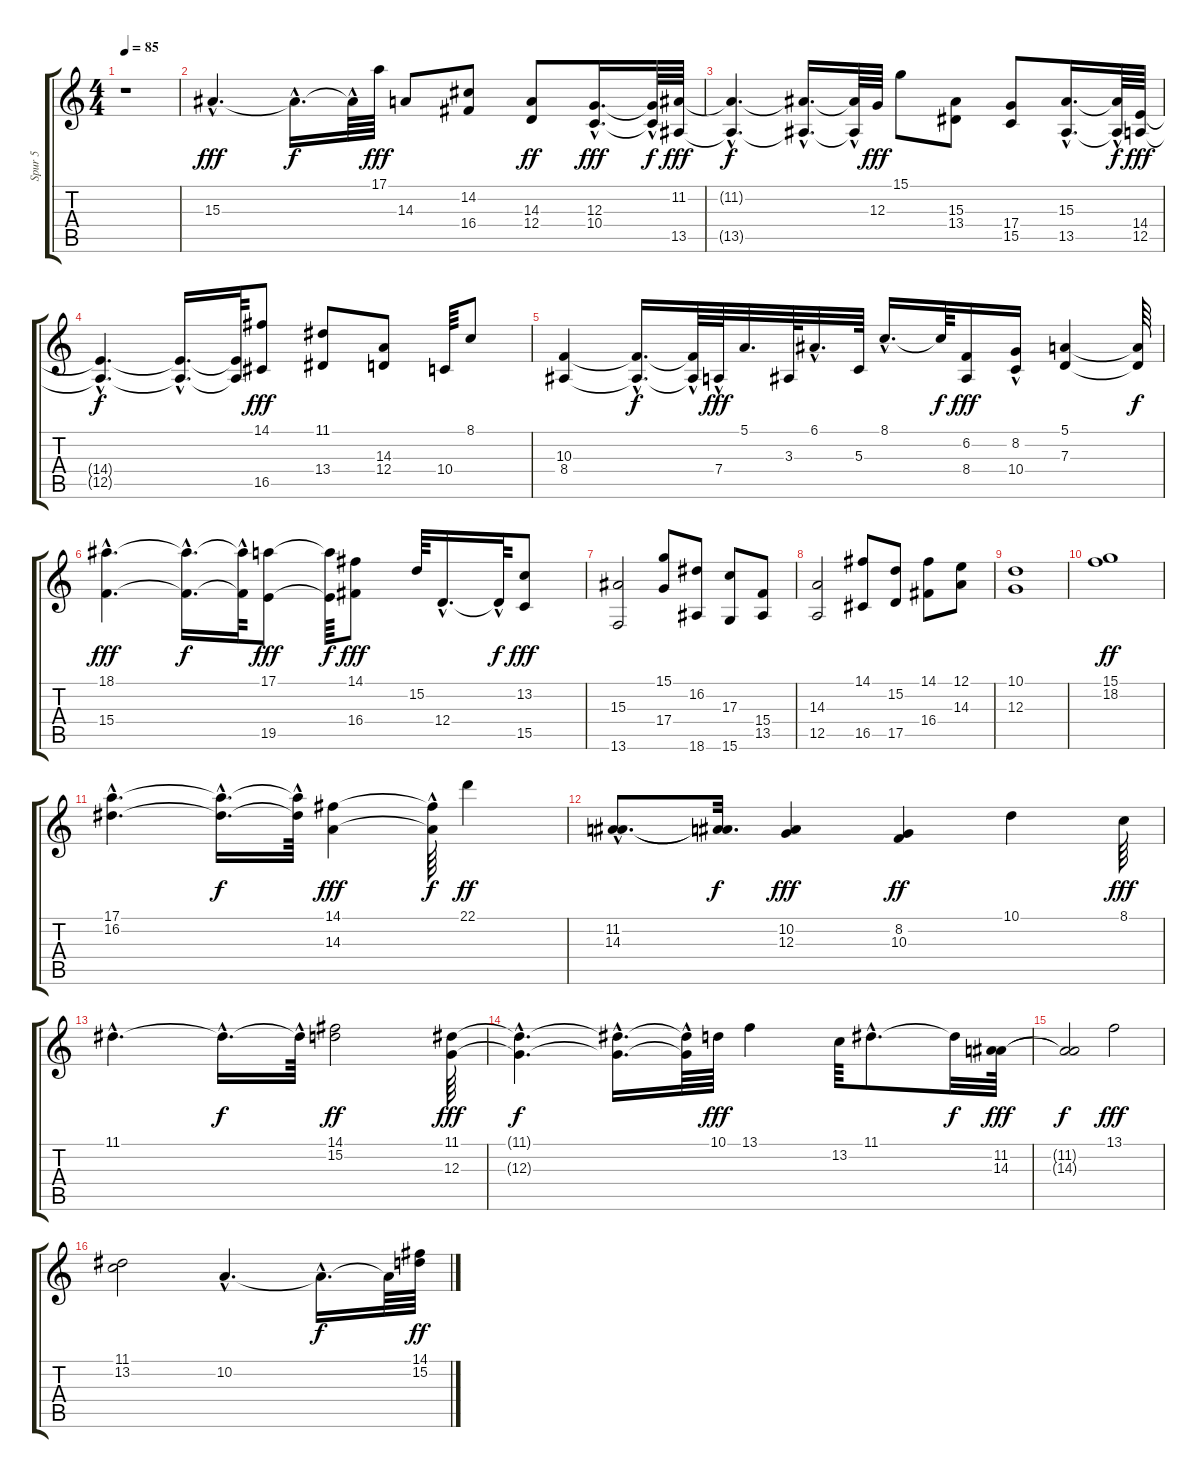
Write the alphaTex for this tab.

\track ("Spur 5" "Spur 5") {instrument stringensemble1}
\staff {score tabs}
\tuning (E4 B3 G3 D3 A2 E2) {hide}
\ts (4 4)
\tempo 85
\clef g2
\ks c
r.1{dy fff instrument stringensemble1} |
15.3{hac}.4{d} 15.3{hac t}.16{d dy f} 15.3{hac t}.64 17.1.64{dy fff} 14.3.8 (14.2 16.4).8 (14.3 12.4).8{dy ff} (12.3{hac} 10.4{hac}).16{d dy fff} (12.3{hac t} 10.4{t}).64{dy f} (11.2 13.5).64{dy fff} |
(11.2{hac t} 13.5{hac t}).4{d dy f} (11.2{hac t} 13.5{hac t}).16{d} (11.2{hac t} 13.5{t}).64 12.3.64{dy fff} 15.1.8 (15.3 13.4).8 (17.4 15.5).8 (15.3{hac} 13.5{hac}).16{d} (15.3{hac t} 13.5{hac t}).64{dy f} (14.4 12.5).64{dy fff} |
(14.4{hac t} 12.5{hac t}).4{d dy f} (14.4{hac t} 12.5{hac t}).16{d} (14.4{t} 12.5{t}).64 (14.1 16.5).8{dy fff} (11.1 13.4).8 (14.3 12.4).8 10.4.64 8.1.8 |
(10.3 8.4).4 (10.3{hac t} 8.4{hac t}).16{d dy f} (10.3{hac t} 8.4{hac t}).64 7.4{hac}.64{dy fff} 5.1.32{d} 3.3.64 6.1{hac}.32{d} 5.3.64 8.1{hac}.16{d} 8.1{t}.64{dy f} (6.2 8.4).16{dy fff} (8.2{hac} 10.4{hac}).16 (5.1 7.3).4 (5.1{t} 7.3{t}).64{dy f} |
(18.1{hac} 15.4{hac}).4{d dy fff} (18.1{hac t} 15.4{hac t}).16{d dy f} (18.1{hac t} 15.4{t}).64 (17.1 19.5).8{dy fff} (17.1{t} 19.5{t}).64{dy f} (14.1 16.4).8{dy fff} 15.2.64 12.4{hac}.16{d} 12.4{hac t}.64{dy f} (13.2 15.5).8{dy fff} |
(15.3 13.6).2 (15.1 17.4).8 (16.2 18.6).8 (17.3 15.6).8 (15.4 13.5).8 |
(14.3 12.5).2 (14.1 16.5).8 (15.2 17.5).8 (14.1 16.4).8 (12.1 14.3).8 |
(10.1 12.3).1 |
(15.1 18.2).1{dy ff} |
(17.1{hac} 16.2{hac}).4{d} (17.1{hac t} 16.2{hac t}).16{d dy f} (17.1{t} 16.2{hac t}).64 (14.1 14.3).4{dy fff} (14.1{t} 14.3{hac t}).64{dy f} 22.1.4{dy ff} |
(11.2{hac} 14.3{hac}).8{d} (11.2{t} 14.3{t}).32{d dy f} (10.2 12.3).4{dy fff} (8.2 10.3).4{dy ff} 10.1.4 8.1.64{dy fff} |
11.1{hac}.4{d} 11.1{hac t}.16{d dy f} 11.1{hac t}.64 (14.1 15.2).2{dy ff} (11.1 12.3).64{dy fff} |
(11.1{hac t} 12.3{hac t}).4{d dy f} (11.1{hac t} 12.3{hac t}).16{d} (11.1{hac t} 12.3{hac t}).64 10.1.64{dy fff} 13.1.4 13.2.64 11.1{hac}.8{d} 11.1{t}.32{dy f} (11.2 14.3).64{dy fff} |
(11.2{t} 14.3{t}).2{dy f} 13.1.2{dy fff} |
(11.1 13.2).2 10.2{hac}.4{d} 10.2{hac t}.16{d dy f} 10.2{t}.64 (14.1 15.2).64{dy ff}
